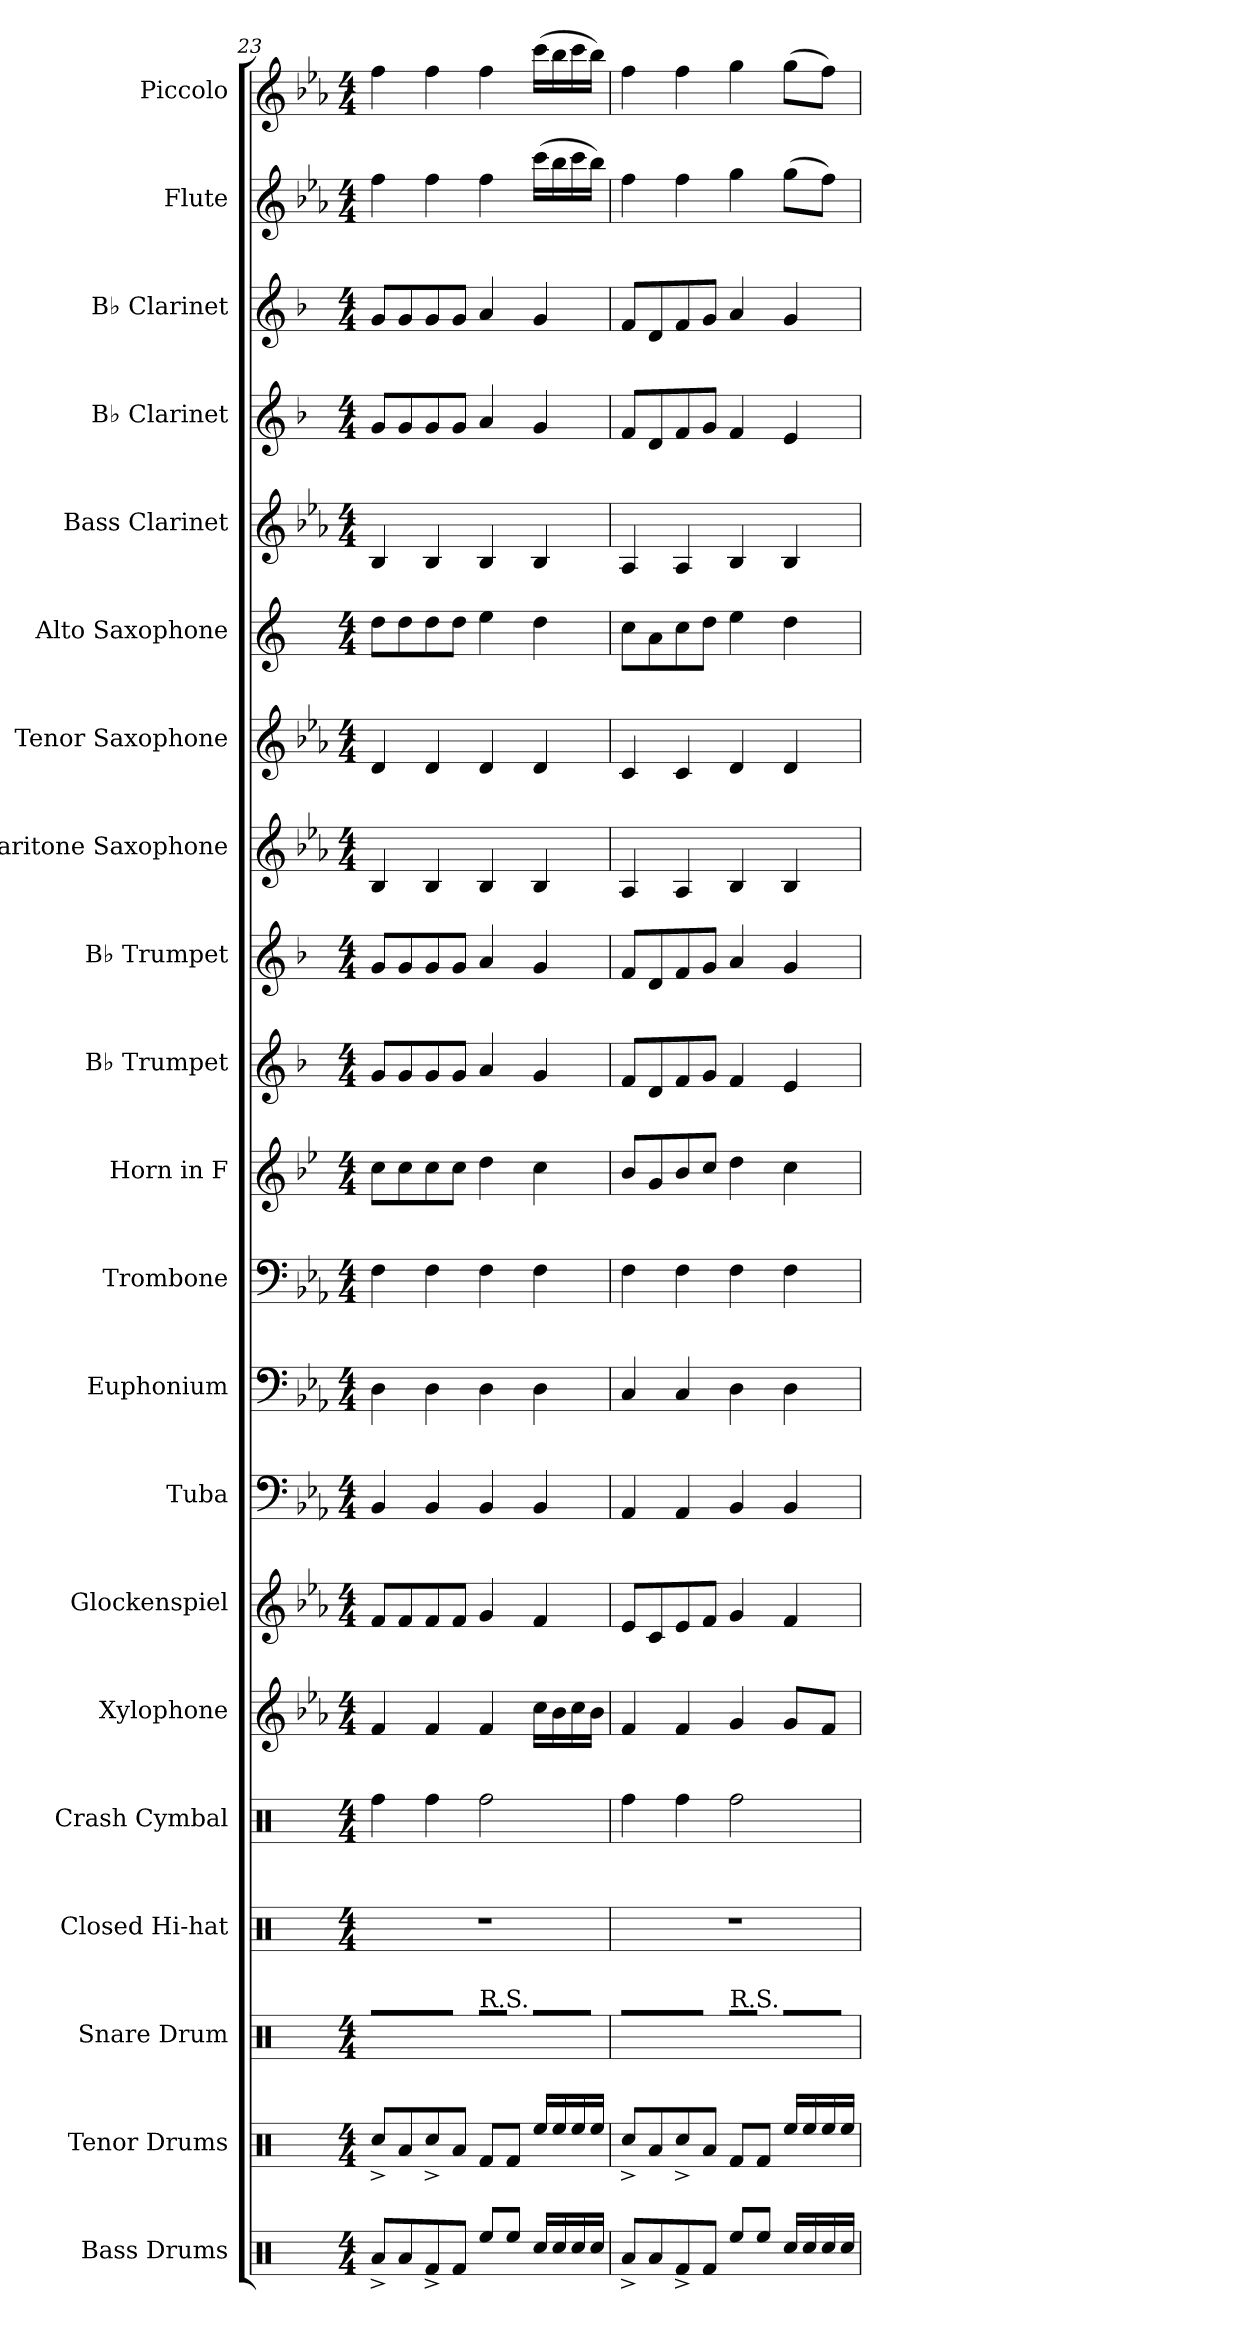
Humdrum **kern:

**kern	**kern	**kern	**kern	**kern	**kern	**kern	**kern	**kern	**kern	**kern	**kern	**kern	**kern	**kern	**kern	**kern	**kern	**kern	**kern	**kern
*part21	*part20	*part19	*part18	*part17	*part16	*part15	*part14	*part13	*part12	*part11	*part10	*part9	*part8	*part7	*part6	*part5	*part4	*part3	*part2	*part1
*staff21	*staff20	*staff19	*staff18	*staff17	*staff16	*staff15	*staff14	*staff13	*staff12	*staff11	*staff10	*staff9	*staff8	*staff7	*staff6	*staff5	*staff4	*staff3	*staff2	*staff1
*I"Bass Drums	*I"Tenor Drums	*I"Snare Drum	*I"Closed Hi-hat	*I"Crash Cymbal	*I"Xylophone	*I"Glockenspiel	*I"Tuba	*I"Euphonium	*I"Trombone	*I"Horn in F	*I"B♭ Trumpet	*I"B♭ Trumpet	*I"Baritone Saxophone	*I"Tenor Saxophone	*I"Alto Saxophone	*I"Bass Clarinet	*I"B♭ Clarinet	*I"B♭ Clarinet	*I"Flute	*I"Piccolo
*I'B.D.	*I'T.D.	*I'S.D.	*I'Hi-hat	*I'Cr. Cym.	*I'Xyl.	*I'Glk.	*I'Tba.	*I'Euph.	*I'Tbn.	*	*I'B♭ Tpt.	*I'B♭ Tpt.	*I'Bar. Sax.	*I'T. Sax.	*I'A. Sax.	*I'B. Cl.	*I'B♭ Cl.	*I'B♭ Cl.	*I'Fl.	*I'Picc.
*clefX	*clefX	*clefX	*clefX	*clefX	*clefG2	*clefG2	*clefF4	*clefF4	*clefF4	*clefG2	*clefG2	*clefG2	*clefG2	*clefG2	*clefG2	*clefG2	*clefG2	*clefG2	*clefG2	*clefG2
*	*	*	*	*	*ITrd-7c-12	*ITrd-14c-24	*	*	*	*ITrd4c7	*ITrd1c2	*ITrd1c2	*ITrd12c21	*ITrd8c14	*ITrd5c9	*ITrd8c14	*ITrd1c2	*ITrd1c2	*	*ITrd-7c-12
*k[]	*k[]	*k[]	*k[]	*k[]	*k[b-e-a-]	*k[b-e-a-]	*k[b-e-a-]	*k[b-e-a-]	*k[b-e-a-]	*k[b-e-a-]	*k[b-e-a-]	*k[b-e-a-]	*k[b-e-a-]	*k[b-e-a-]	*k[b-e-a-]	*k[b-e-a-]	*k[b-e-a-]	*k[b-e-a-]	*k[b-e-a-]	*k[b-e-a-]
*M4/4	*M4/4	*M4/4	*M4/4	*M4/4	*M4/4	*M4/4	*M4/4	*M4/4	*M4/4	*M4/4	*M4/4	*M4/4	*M4/4	*M4/4	*M4/4	*M4/4	*M4/4	*M4/4	*M4/4	*M4/4
=23	=23	=23	=23	=23	=23	=23	=23	=23	=23	=23	=23	=23	=23	=23	=23	=23	=23	=23	=23	=23
8Ra^/L	8Rcc^/L	8R^/L	1r	4Rff\	4ff/	8fff/L	4BB-/	4D\	4F\	8f\L	8f/L	8f/L	4BB-/	4D/	8f\L	4BB-/	8f/L	8f/L	4ff\	4fff\
8Ra/	8Ra/	8R/	.	.	.	8fff/	.	.	.	8f\	8f/	8f/	.	.	8f\	.	8f/	8f/	.	.
8Rf^/	8Rcc^/	8R^/	.	4Rff\	4ff/	8fff/	4BB-/	4D\	4F\	8f\	8f/	8f/	4BB-/	4D/	8f\	4BB-/	8f/	8f/	4ff\	4fff\
8Rf/J	8Ra/J	8R/J	.	.	.	8fff/J	.	.	.	8f\J	8f/J	8f/J	.	.	8f\J	.	8f/J	8f/J	.	.
!	!	!LO:TX:a:t=R.S.	!	!	!	!	!	!	!	!	!	!	!	!	!	!	!	!	!	!
8Ree/L	8Rf/L	8R^^/L	.	2Rff\	4ff/	4ggg/	4BB-/	4D\	4F\	4g\	4g/	4g/	4BB-/	4D/	4g\	4BB-/	4g/	4g/	4ff\	4fff\
8Ree/J	8Rf/J	8R^^/J	.	.	.	.	.	.	.	.	.	.	.	.	.	.	.	.	.	.
16Rcc/LL	16Ree/LL	16R/LL	.	.	16ccc\LL	4fff/	4BB-/	4D\	4F\	4f\	4f/	4f/	4BB-/	4D/	4f\	4BB-/	4f/	4f/	(16ccc\LL	(16cccc\LL
16Rcc/	16Ree/	16R/	.	.	16bb-\	.	.	.	.	.	.	.	.	.	.	.	.	.	16bb-\	16bbb-\
16Rcc/	16Ree/	16R/	.	.	16ccc\	.	.	.	.	.	.	.	.	.	.	.	.	.	16ccc\	16cccc\
16Rcc/JJ	16Ree/JJ	16R/JJ	.	.	16bb-\JJ	.	.	.	.	.	.	.	.	.	.	.	.	.	16bb-\JJ)	16bbb-\JJ)
!!LO:PB:g=z
=24	=24	=24	=24	=24	=24	=24	=24	=24	=24	=24	=24	=24	=24	=24	=24	=24	=24	=24	=24	=24
8Ra^/L	8Rcc^/L	8R^/L	1r	4Rff\	4ff/	8eee-/L	4AA-/	4C/	4F\	8e-/L	8e-/L	8e-/L	4AA-/	4C/	8e-\L	4AA-/	8e-/L	8e-/L	4ff\	4fff\
8Ra/	8Ra/	8R/	.	.	.	8ccc/	.	.	.	8c/	8c/	8c/	.	.	8c\	.	8c/	8c/	.	.
8Rf^/	8Rcc^/	8R^/	.	4Rff\	4ff/	8eee-/	4AA-/	4C/	4F\	8e-/	8e-/	8e-/	4AA-/	4C/	8e-\	4AA-/	8e-/	8e-/	4ff\	4fff\
8Rf/J	8Ra/J	8R/J	.	.	.	8fff/J	.	.	.	8f/J	8f/J	8f/J	.	.	8f\J	.	8f/J	8f/J	.	.
!	!	!LO:TX:a:t=R.S.	!	!	!	!	!	!	!	!	!	!	!	!	!	!	!	!	!	!
8Ree/L	8Rf/L	8R^^/L	.	2Rff\	4gg/	4ggg/	4BB-/	4D\	4F\	4g\	4e-/	4g/	4BB-/	4D/	4g\	4BB-/	4e-/	4g/	4gg\	4ggg\
8Ree/J	8Rf/J	8R^^/J	.	.	.	.	.	.	.	.	.	.	.	.	.	.	.	.	.	.
16Rcc/LL	16Ree/LL	16R/LL	.	.	8gg/L	4fff/	4BB-/	4D\	4F\	4f\	4d/	4f/	4BB-/	4D/	4f\	4BB-/	4d/	4f/	(8gg\L	(8ggg\L
16Rcc/	16Ree/	16R/	.	.	.	.	.	.	.	.	.	.	.	.	.	.	.	.	.	.
16Rcc/	16Ree/	16R/	.	.	8ff/J	.	.	.	.	.	.	.	.	.	.	.	.	.	8ff\J)	8fff\J)
16Rcc/JJ	16Ree/JJ	16R/JJ	.	.	.	.	.	.	.	.	.	.	.	.	.	.	.	.	.	.
=	=	=	=	=	=	=	=	=	=	=	=	=	=	=	=	=	=	=	=	=
*-	*-	*-	*-	*-	*-	*-	*-	*-	*-	*-	*-	*-	*-	*-	*-	*-	*-	*-	*-	*-
